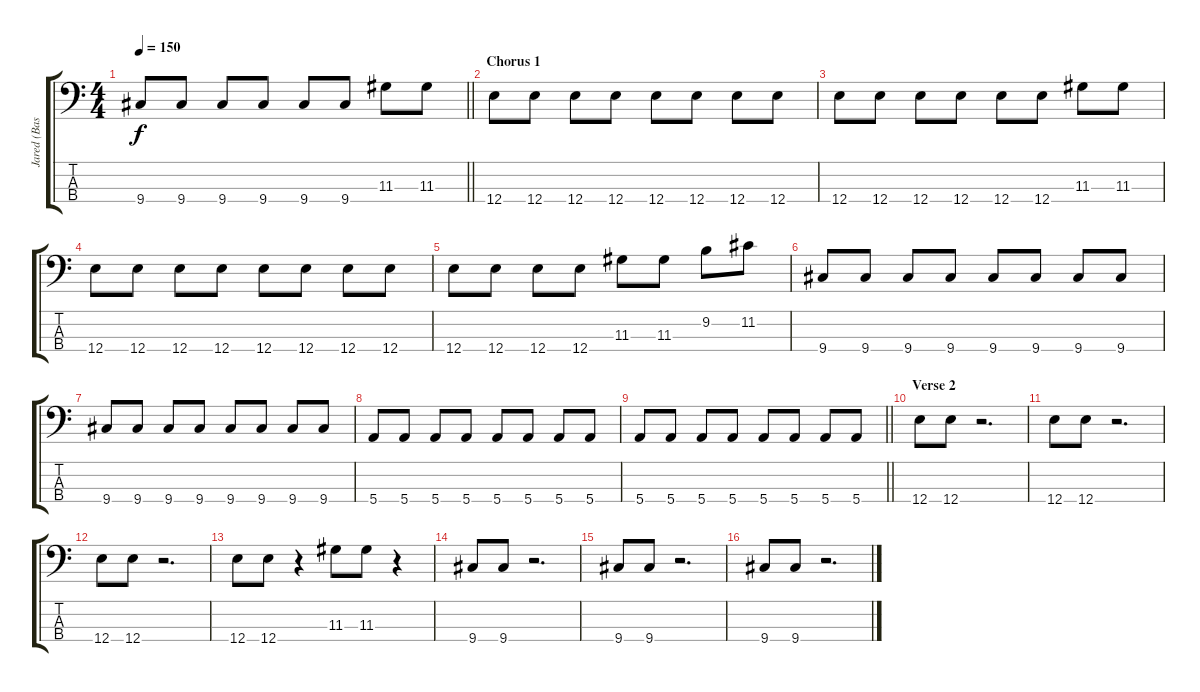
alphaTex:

\track ("Jared (Bass)" "Jared (Bas") {instrument electricbasspick}
\staff {score tabs}
\tuning (G2 D2 A1 E1) {hide}
\ts (4 4)
\tempo 150
\clef f4
\barLineRight lightlight
\ks c
9.4.8{dy f} 9.4.8 9.4.8 9.4.8 9.4.8 9.4.8 11.3.8 11.3.8 |
\section ("" "Chorus 1")
12.4.8 12.4.8 12.4.8 12.4.8 12.4.8 12.4.8 12.4.8 12.4.8 |
12.4.8 12.4.8 12.4.8 12.4.8 12.4.8 12.4.8 11.3.8 11.3.8 |
12.4.8 12.4.8 12.4.8 12.4.8 12.4.8 12.4.8 12.4.8 12.4.8 |
12.4.8 12.4.8 12.4.8 12.4.8 11.3.8 11.3.8 9.2.8 11.2.8 |
9.4.8 9.4.8 9.4.8 9.4.8 9.4.8 9.4.8 9.4.8 9.4.8 |
9.4.8 9.4.8 9.4.8 9.4.8 9.4.8 9.4.8 9.4.8 9.4.8 |
5.4.8 5.4.8 5.4.8 5.4.8 5.4.8 5.4.8 5.4.8 5.4.8 |
\barLineRight lightlight
5.4.8 5.4.8 5.4.8 5.4.8 5.4.8 5.4.8 5.4.8 5.4.8 |
\section ("" "Verse 2")
12.4.8 12.4.8 r.2{d} |
12.4.8 12.4.8 r.2{d} |
12.4.8 12.4.8 r.2{d} |
12.4.8 12.4.8 r.4 11.3.8 11.3.8 r.4 |
9.4.8 9.4.8 r.2{d} |
9.4.8 9.4.8 r.2{d} |
9.4.8 9.4.8 r.2{d}
